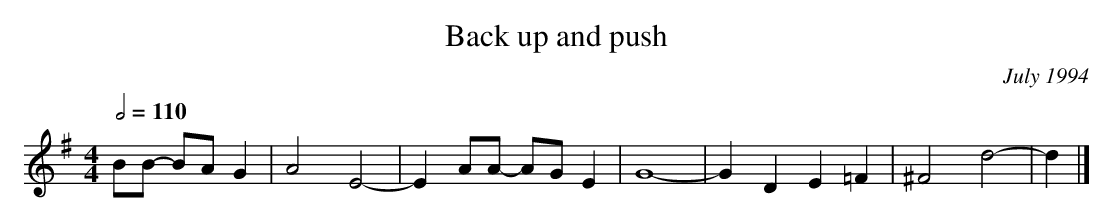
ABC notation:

X:1
T:Back up and push
O:July 1994
M:4/4
L:1/4
Q:1/2=110
K:G
B/B/- B/A/ G | A2 E2- | E A/A/- A/G/ E | G4- | G D E =F | ^F2 d2- | d |]
